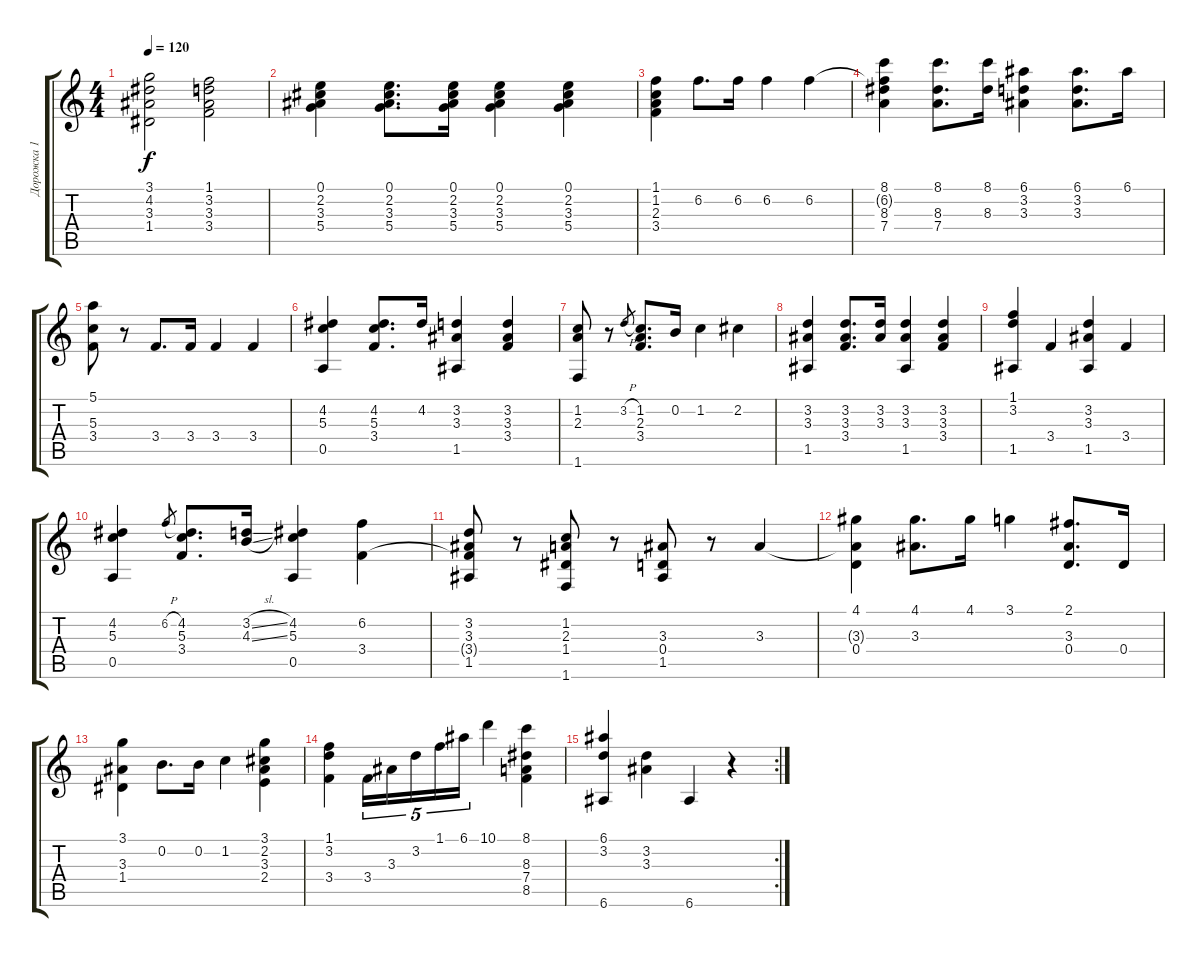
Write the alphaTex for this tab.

\track ("Дорожка 1" "Дорожка 1") {instrument acousticguitarnylon}
\staff {score tabs}
\tuning (E4 B3 G3 D3 A2 E2) {hide}
\ts (4 4)
\tempo 120
\clef g2
\ks c
(3.1 4.2 3.3 1.4).2{dy f} (1.1 3.2 3.3 3.4).2 |
(0.1 2.2 3.3 5.4).4 (0.1 2.2 3.3 5.4).8{d} (0.1 2.2 3.3 5.4).16 (0.1 2.2 3.3 5.4).4 (0.1 2.2 3.3 5.4).4 |
(1.1 1.2 2.3 3.4).4 6.2.8{d} 6.2.16 6.2.4 6.2.4 |
(8.1 6.2{t} 8.3 7.4).4 (8.1 8.3 7.4).8{d} (8.1 8.3).16 (6.1 3.2 3.3).4 (6.1 3.2 3.3).8{d} 6.1.16 |
(5.1 5.3 3.4).8 r.8 3.4.8{d} 3.4.16 3.4.4 3.4.4 |
(4.2 5.3 0.5).4 (4.2 5.3 3.4).8{d} 4.2.16 (3.2 3.3 1.5).4 (3.2 3.3 3.4).4 |
(1.2 2.3 1.6).8 r.8 3.2{h}.8{gr} (1.2 2.3 3.4).8{d} 0.2.16 1.2.4 2.2.4 |
(3.2 3.3 1.5).4 (3.2 3.3 3.4).8{d} (3.2 3.3).16 (3.2 3.3 1.5).4 (3.2 3.3 3.4).4 |
(1.1 3.2 1.5).4 3.4.4 (3.2 3.3 1.5).4 3.4.4 |
(4.2 5.3 0.5).4 6.2{h}.8{gr} (4.2 5.3 3.4).8{d} (3.2{sl} 4.3{sl}).16 (4.2 5.3 0.5).4 (6.2 3.4).4 |
(3.2 3.3 3.4{t} 1.5).8 r.8 (1.2 2.3 1.4 1.6).8 r.8 (3.3 0.4 1.5).8 r.8 3.3.4 |
(4.1 3.3{t} 0.4).4 (4.1 3.3).8{d} 4.1.16 3.1.4 (2.1 3.3 0.4).8{d} 0.4.16 |
(3.1 3.3 1.4).4 0.2.8{d} 0.2.16 1.2.4 (3.1 2.2 3.3 2.4).4 |
(1.1 3.2 3.4).4 3.4.16{tu (5 4)} 3.3.16{tu (5 4)} 3.2.16{tu (5 4)} 1.1.16{tu (5 4)} 6.1.16{tu (5 4)} 10.1.4 (8.1 8.3 7.4 8.5).4 |
\rc 2
(6.1 3.2 6.6).4 (3.2 3.3).4 6.6.4 r.4
